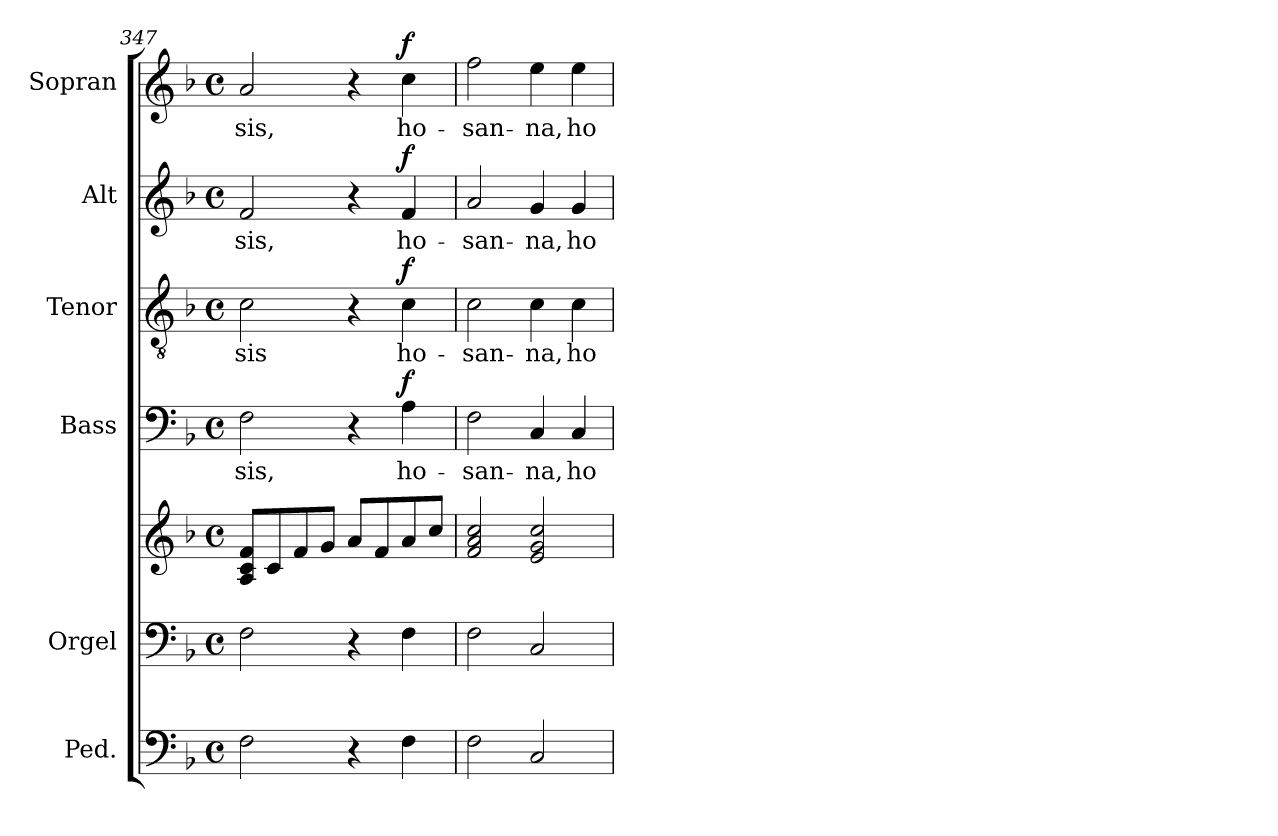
**kern	**kern	**kern	**kern	**text	**dynam	**kern	**text	**dynam	**kern	**text	**dynam	**kern	**text	**dynam
*part6	*part5	*part5	*part4	*part4	*part4	*part3	*part3	*part3	*part2	*part2	*part2	*part1	*part1	*part1
*staff7	*staff6	*staff5	*staff4	*staff4	*staff4	*staff3	*staff3	*staff3	*staff2	*staff2	*staff2	*staff1	*staff1	*staff1
*I"Ped.	*I"Orgel	*	*I"Bass	*	*	*I"Tenor	*	*	*I"Alt	*	*	*I"Sopran	*	*
*	*I'Org.	*	*I'B.	*	*	*I'T.	*	*	*I'A.	*	*	*I'S.	*	*
!!LO:LB:g=z
*clefF4	*clefF4	*clefG2	*clefF4	*	*	*clefGv2	*	*	*clefG2	*	*	*clefG2	*	*
*ITrd7c12	*	*	*	*	*	*	*	*	*	*	*	*	*	*
*k[b-]	*k[b-]	*k[b-]	*k[b-]	*	*	*k[b-]	*	*	*k[b-]	*	*	*k[b-]	*	*
*F:	*F:	*F:	*F:	*	*	*F:	*	*	*F:	*	*	*F:	*	*
*M4/4	*M4/4	*M4/4	*M4/4	*	*	*M4/4	*	*	*M4/4	*	*	*M4/4	*	*
*met(c)	*met(c)	*met(c)	*met(c)	*	*	*met(c)	*	*	*met(c)	*	*	*met(c)	*	*
=347	=347	=347	=347	=347	=347	=347	=347	=347	=347	=347	=347	=347	=347	=347
!	!	!	!	!LO:LY:b	!	!	!LO:LY:b	!	!	!LO:LY:b	!	!	!LO:LY:b	!
2FF\	2F\	8A/ 8c/ 8f/L	2F\	-sis,	.	2c\	-sis	.	2f/	-sis,	.	2a/	-sis,	.
.	.	8c/	.	.	.	.	.	.	.	.	.	.	.	.
.	.	8f/	.	.	.	.	.	.	.	.	.	.	.	.
.	.	8g/J	.	.	.	.	.	.	.	.	.	.	.	.
4r	4r	8a/L	4r	.	.	4r	.	.	4r	.	.	4r	.	.
.	.	8f/	.	.	.	.	.	.	.	.	.	.	.	.
!	!	!	!	!LO:LY:b	!LO:DY:a	!	!LO:LY:b	!LO:DY:a	!	!LO:LY:b	!LO:DY:a	!	!LO:LY:b	!LO:DY:a
4FF\	4F\	8a/	4A\	ho-	f	4c\	ho-	f	4f/	ho-	f	4cc\	ho-	f
.	.	8cc/J	.	.	.	.	.	.	.	.	.	.	.	.
=348	=348	=348	=348	=348	=348	=348	=348	=348	=348	=348	=348	=348	=348	=348
!	!	!	!	!LO:LY:b	!	!	!LO:LY:b	!	!	!LO:LY:b	!	!	!LO:LY:b	!
2FF\	2F\	2f/ 2a/ 2cc/	2F\	-san-	.	2c\	-san-	.	2a/	-san-	.	2ff\	-san-	.
!	!	!	!	!LO:LY:b	!	!	!LO:LY:b	!	!	!LO:LY:b	!	!	!LO:LY:b	!
2CC/	2C/	2e/ 2g/ 2cc/	4C/	-na,	.	4c\	-na,	.	4g/	-na,	.	4ee\	-na,	.
!	!	!	!	!LO:LY:b	!	!	!LO:LY:b	!	!	!LO:LY:b	!	!	!LO:LY:b	!
.	.	.	4C/	ho-	.	4c\	ho-	.	4g/	ho-	.	4ee\	ho-	.
=	=	=	=	=	=	=	=	=	=	=	=	=	=	=
*-	*-	*-	*-	*-	*-	*-	*-	*-	*-	*-	*-	*-	*-	*-
